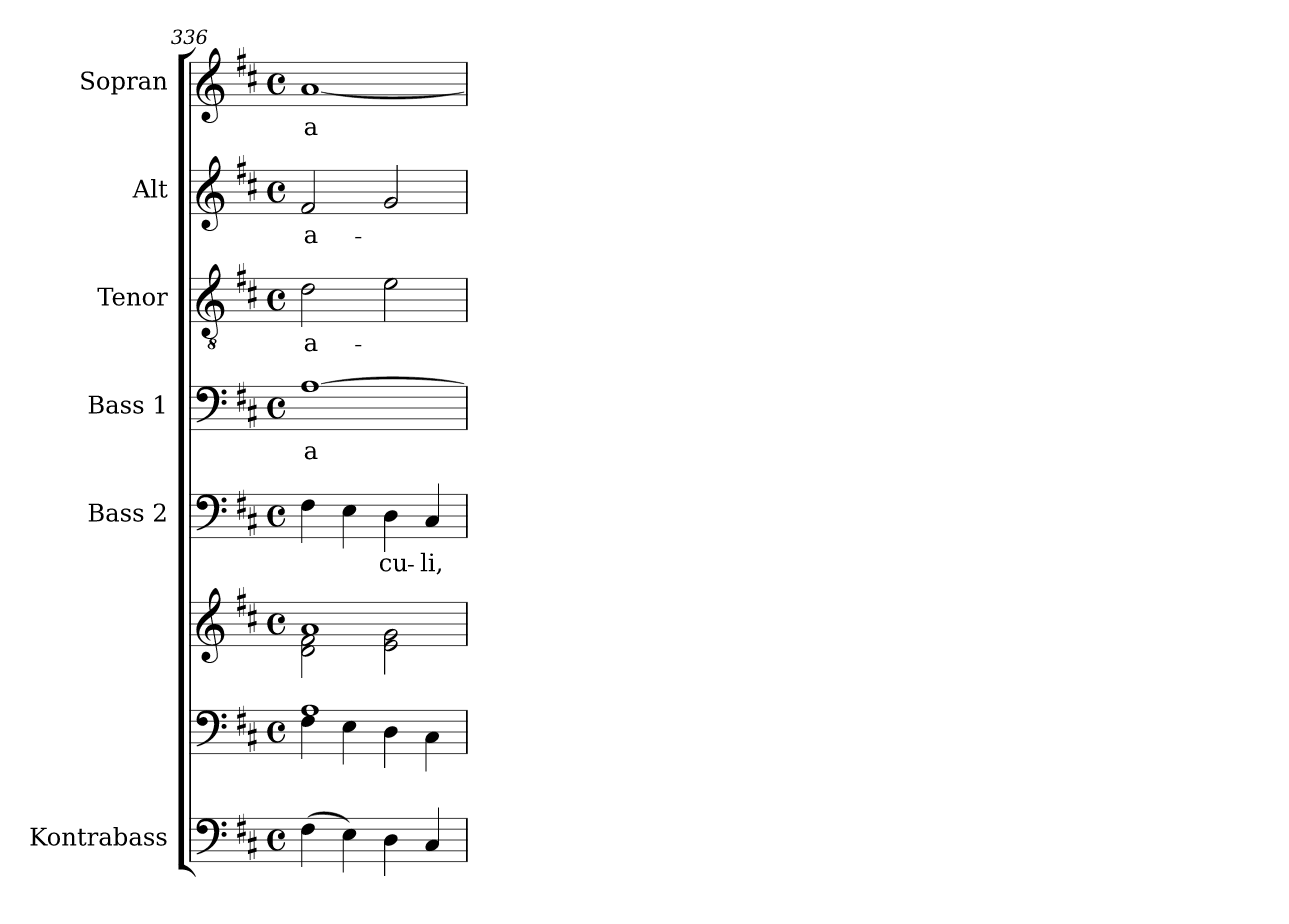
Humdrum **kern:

**kern	**kern	**kern	**kern	**text	**kern	**text	**kern	**text	**kern	**text	**kern	**text
*part7	*part6	*part6	*part5	*part5	*part4	*part4	*part3	*part3	*part2	*part2	*part1	*part1
*staff8	*staff7	*staff6	*staff5	*staff5	*staff4	*staff4	*staff3	*staff3	*staff2	*staff2	*staff1	*staff1
*I"Kontrabass	*	*	*I"Bass 2	*	*I"Bass 1	*	*I"Tenor	*	*I"Alt	*	*I"Sopran	*
*I'Kb.	*	*	*I'B. 2	*	*I'B. 1	*	*I'T.	*	*I'A.	*	*I'S.	*
*clefF4	*clefF4	*clefG2	*clefF4	*	*clefF4	*	*clefGv2	*	*clefG2	*	*clefG2	*
*ITrd7c12	*	*	*	*	*	*	*	*	*	*	*	*
*k[f#c#]	*k[f#c#]	*k[f#c#]	*k[f#c#]	*	*k[f#c#]	*	*k[f#c#]	*	*k[f#c#]	*	*k[f#c#]	*
*D:	*D:	*D:	*D:	*	*D:	*	*D:	*	*D:	*	*D:	*
*M4/4	*M4/4	*M4/4	*M4/4	*	*M4/4	*	*M4/4	*	*M4/4	*	*M4/4	*
*met(c)	*met(c)	*met(c)	*met(c)	*	*met(c)	*	*met(c)	*	*met(c)	*	*met(c)	*
=336	=336	=336	=336	=336	=336	=336	=336	=336	=336	=336	=336	=336
*	*^	*^	*	*	*	*	*	*	*	*	*	*
!	!	!	!	!	!	!	!	!LO:LY:b	!	!LO:LY:b	!	!LO:LY:b	!	!LO:LY:b
(>4FF#\	1A	4F#\	1a	2d\ 2f#\	4F#\	.	[1A	a-	2d\	a-	2f#/	a-	[1a	a-
4EE\)	.	4E\	.	.	4E\	.	.	.	.	.	.	.	.	.
!	!	!	!	!	!	!LO:LY:b	!	!	!	!	!	!	!	!
4DD\	.	4D\	.	2e\ 2g\	4D\	-cu-	.	.	2e\	.	2g/	.	.	.
!	!	!	!	!	!	!LO:LY:b	!	!	!	!	!	!	!	!
4CC#/	.	4C#\	.	.	4C#/	-li,	.	.	.	.	.	.	.	.
*	*v	*v	*	*	*	*	*	*	*	*	*	*	*	*
*	*	*v	*v	*	*	*	*	*	*	*	*	*	*
=	=	=	=	=	=	=	=	=	=	=	=	=
*-	*-	*-	*-	*-	*-	*-	*-	*-	*-	*-	*-	*-
